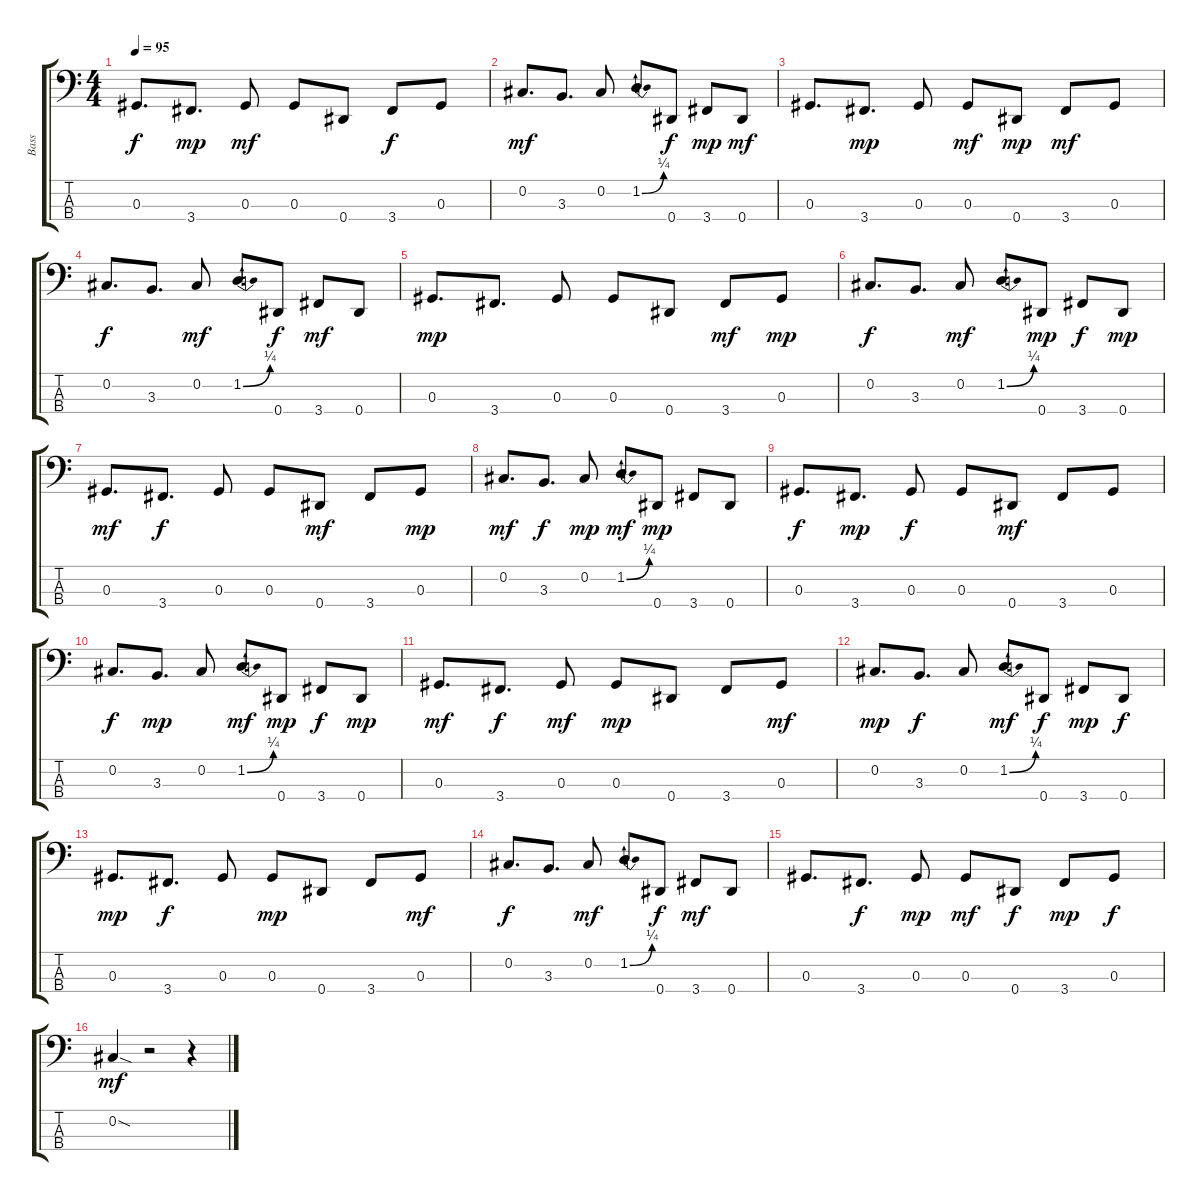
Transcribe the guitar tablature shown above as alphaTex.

\track ("Bass" "Bass") {instrument electricbassfinger}
\staff {score tabs}
\tuning (Gb2 Db2 Ab1 Eb1) {hide}
\ts (4 4)
\tempo 95
\clef f4
\ks c
0.3.8{d dy f} 3.4.8{d dy mp} 0.3.8{dy mf} 0.3.8 0.4.8 3.4.8{dy f} 0.3.8 |
0.2.8{d dy mf} 3.3.8{d} 0.2.8 1.2{be (bend 0 0 60 1)}.8 0.4.8{dy f} 3.4.8{dy mp} 0.4.8{dy mf} |
0.3.8{d} 3.4.8{d dy mp} 0.3.8 0.3.8{dy mf} 0.4.8{dy mp} 3.4.8{dy mf} 0.3.8 |
0.2.8{d dy f} 3.3.8{d} 0.2.8{dy mf} 1.2{be (bend 0 0 60 1)}.8 0.4.8{dy f} 3.4.8{dy mf} 0.4.8 |
0.3.8{d dy mp} 3.4.8{d} 0.3.8 0.3.8 0.4.8 3.4.8{dy mf} 0.3.8{dy mp} |
0.2.8{d dy f} 3.3.8{d} 0.2.8{dy mf} 1.2{be (bend 0 0 60 1)}.8 0.4.8{dy mp} 3.4.8{dy f} 0.4.8{dy mp} |
0.3.8{d dy mf} 3.4.8{d dy f} 0.3.8 0.3.8 0.4.8{dy mf} 3.4.8 0.3.8{dy mp} |
0.2.8{d dy mf} 3.3.8{d dy f} 0.2.8{dy mp} 1.2{be (bend 0 0 60 1)}.8{dy mf} 0.4.8{dy mp} 3.4.8 0.4.8 |
0.3.8{d dy f} 3.4.8{d dy mp} 0.3.8{dy f} 0.3.8 0.4.8{dy mf} 3.4.8 0.3.8 |
0.2.8{d dy f} 3.3.8{d dy mp} 0.2.8 1.2{be (bend 0 0 60 1)}.8{dy mf} 0.4.8{dy mp} 3.4.8{dy f} 0.4.8{dy mp} |
0.3.8{d dy mf} 3.4.8{d dy f} 0.3.8{dy mf} 0.3.8{dy mp} 0.4.8 3.4.8 0.3.8{dy mf} |
0.2.8{d dy mp} 3.3.8{d dy f} 0.2.8 1.2{be (bend 0 0 60 1)}.8{dy mf} 0.4.8{dy f} 3.4.8{dy mp} 0.4.8{dy f} |
0.3.8{d dy mp} 3.4.8{d dy f} 0.3.8 0.3.8{dy mp} 0.4.8 3.4.8 0.3.8{dy mf} |
0.2.8{d dy f} 3.3.8{d} 0.2.8{dy mf} 1.2{be (bend 0 0 60 1)}.8 0.4.8{dy f} 3.4.8{dy mf} 0.4.8 |
0.3.8{d} 3.4.8{d dy f} 0.3.8{dy mp} 0.3.8{dy mf} 0.4.8{dy f} 3.4.8{dy mp} 0.3.8{dy f} |
0.2{sod}.4{dy mf} r.2 r.4
